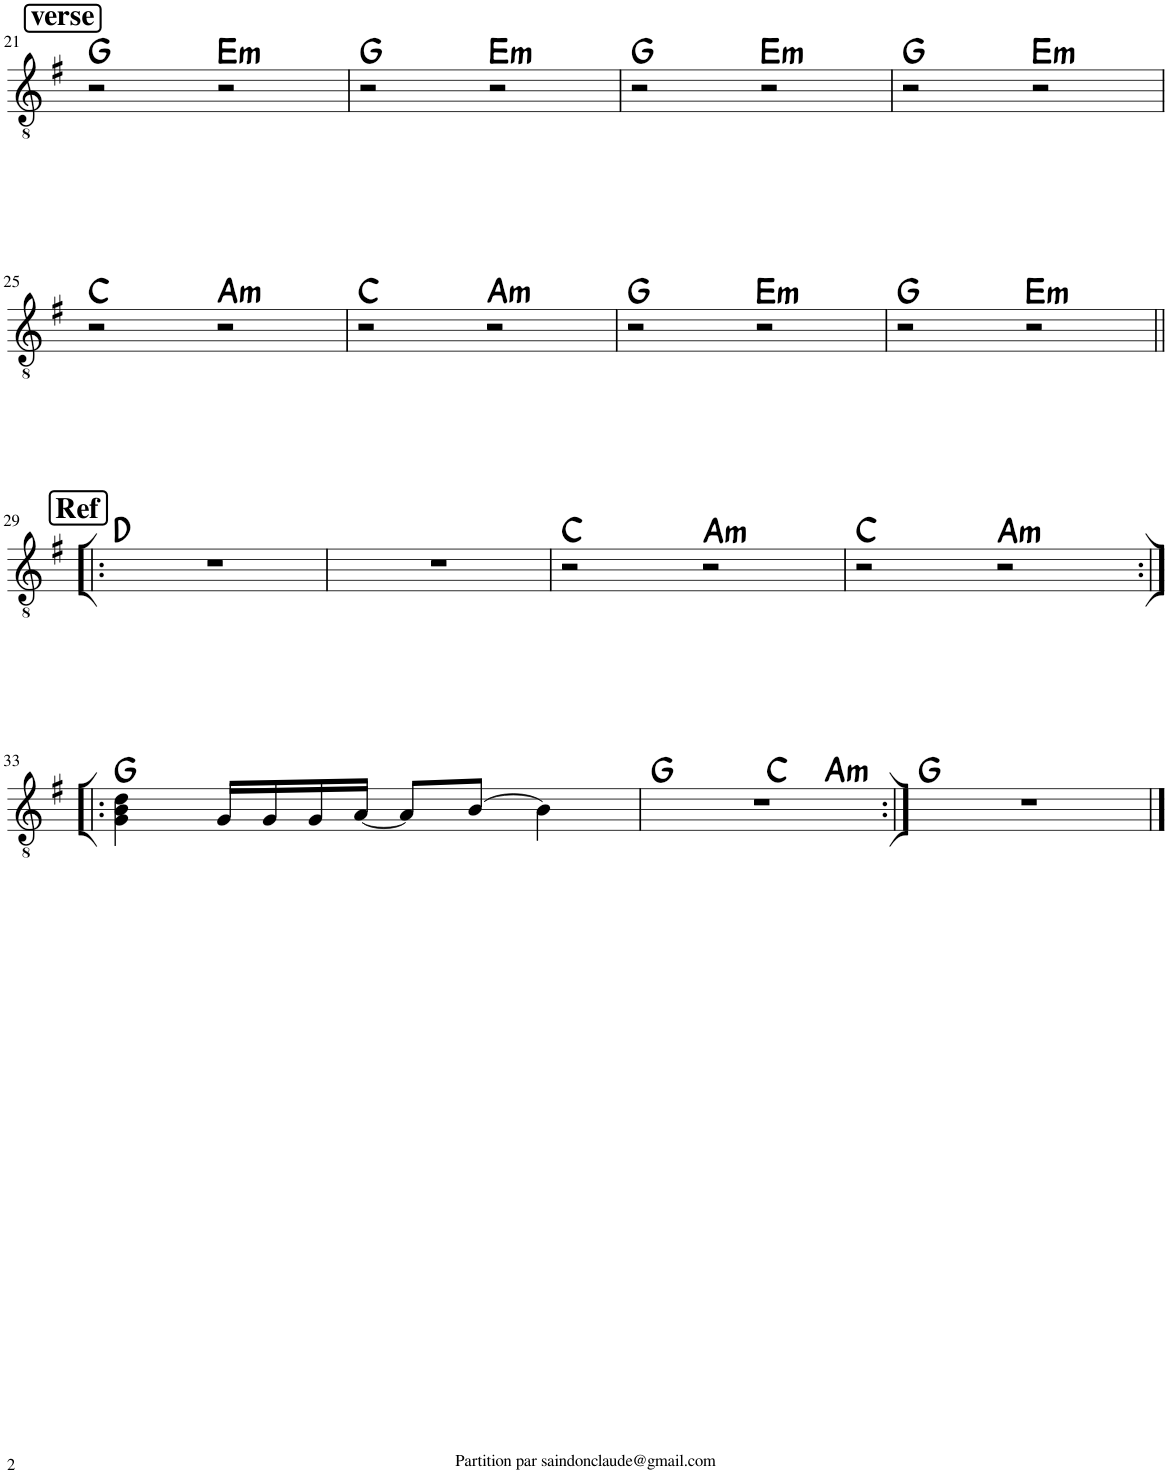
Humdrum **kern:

**kern	**harte
*part1	*part1
*staff1	*
*I"Classical Guitar	*
*I'Guit.	*
!!LO:PB:g=z
*clefGv2	*
*k[f#]	*
*M4/4	*
!!LO:REH:place=s1:a:B:rj:fs=14:t=verse
=21	=21
2r	G:maj
!	!LO:H:kt=m
2r	E:min
=22	=22
2r	G:maj
!	!LO:H:kt=m
2r	E:min
=23	=23
2r	G:maj
!	!LO:H:kt=m
2r	E:min
=24	=24
2r	G:maj
!	!LO:H:kt=m
2r	E:min
!!LO:LB:g=z
=25	=25
2r	C:maj
!	!LO:H:kt=m
2r	A:min
=26	=26
2r	C:maj
!	!LO:H:kt=m
2r	A:min
=27	=27
2r	G:maj
!	!LO:H:kt=m
2r	E:min
=28	=28
2r	G:maj
!	!LO:H:kt=m
2r	E:min
!!LO:LB:g=z
!!LO:REH:place=s1:a:B:rj:fs=14:t=Ref
=29!|:	=29!|:
1r	D:maj
=30	=30
1r	.
=31	=31
2r	C:maj
!	!LO:H:kt=m
2r	A:min
=32	=32
2r	C:maj
!	!LO:H:kt=m
2r	A:min
!!LO:LB:g=z
=33:|!|:	=33:|!|:
4G\ 4B\ 4d\	G:maj
16G/LL	.
16G/	.
16G/	.
[16A/JJ	.
8A/L]	.
[8B/J	.
4B\]	.
=34	=34
*^	*
*	*^	*
1r	2ryy	2.ryy	G:maj
.	2ryy	.	C:maj
!	!	!	!LO:H:kt=m
.	.	4ryy	A:min
*v	*v	*v	*
=35:|!	=35:|!
1r	G:maj
==	==
*-	*-
